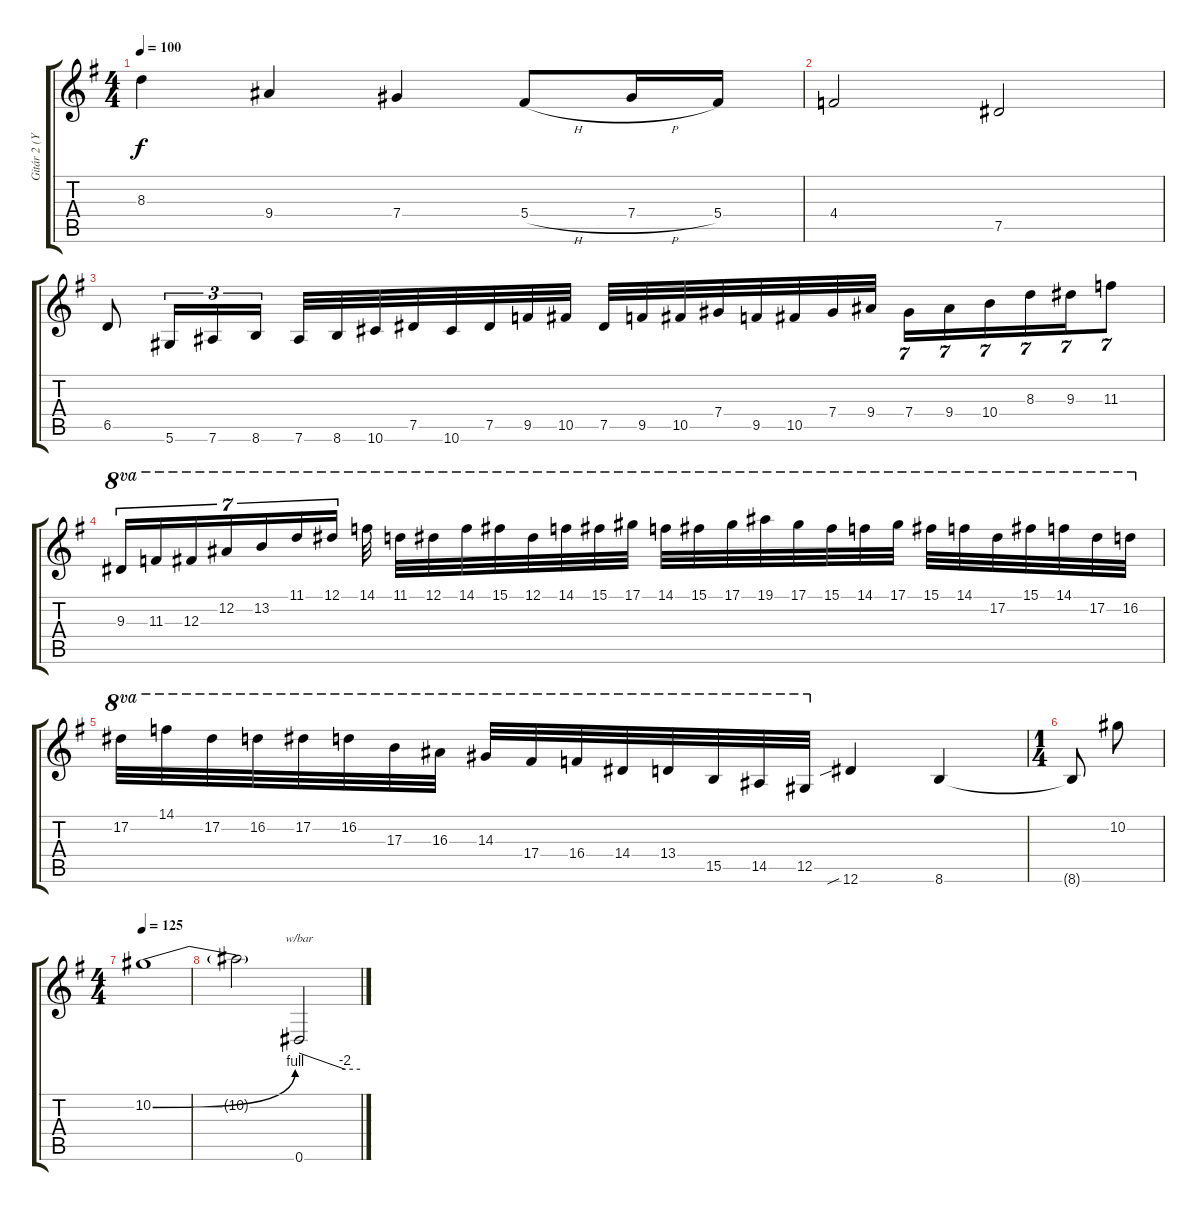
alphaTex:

\track ("Gitár 2 (Yngwie Mamsteen)" "Gitár 2 (Y") {instrument distortionguitar}
\staff {score tabs}
\tuning (Eb4 Bb3 Gb3 Db3 Ab2 Eb2) {hide}
\ts (4 4)
\tempo 100
\clef g2
\ks g
8.3.4{dy f} 9.4.4 7.4.4 5.4{h}.8 7.4{h}.16 5.4.16 |
4.4.2 7.5.2 |
6.5.8 5.6.16{tu (3 2)} 7.6.16{tu (3 2)} 8.6.16{tu (3 2)} 7.6.32 8.6.32 10.6.32 7.5.32 10.6.32 7.5.32 9.5.32 10.5.32 7.5.32 9.5.32 10.5.32 7.4.32 9.5.32 10.5.32 7.4.32 9.4.32 7.4.16{tu (7 4)} 9.4.16{tu (7 4)} 10.4.16{tu (7 4)} 8.3.16{tu (7 4)} 9.3.16{tu (7 4)} 11.3.8{tu (7 4)} |
9.3.16{tu (7 4) ot 8va} 11.3.16{tu (7 4) ot 8va} 12.3.16{tu (7 4) ot 8va} 12.2.16{tu (7 4) ot 8va} 13.2.16{tu (7 4) ot 8va} 11.1.16{tu (7 4) ot 8va} 12.1.16{tu (7 4) ot 8va} 14.1.32{ot 8va} 11.1.32{ot 8va} 12.1.32{ot 8va} 14.1.32{ot 8va} 15.1.32{ot 8va} 12.1.32{ot 8va} 14.1.32{ot 8va} 15.1.32{ot 8va} 17.1.32{ot 8va} 14.1.32{ot 8va} 15.1.32{ot 8va} 17.1.32{ot 8va} 19.1.32{ot 8va} 17.1.32{ot 8va} 15.1.32{ot 8va} 14.1.32{ot 8va} 17.1.32{ot 8va} 15.1.32{ot 8va} 14.1.32{ot 8va} 17.2.32{ot 8va} 15.1.32{ot 8va} 14.1.32{ot 8va} 17.2.32{ot 8va} 16.2.32{ot 8va} |
17.2.32{ot 8va} 14.1.32{ot 8va} 17.2.32{ot 8va} 16.2.32{ot 8va} 17.2.32{ot 8va} 16.2.32{ot 8va} 17.3.32{ot 8va} 16.3.32{ot 8va} 14.3.32{ot 8va} 17.4.32{ot 8va} 16.4.32{ot 8va} 14.4.32{ot 8va} 13.4.32{ot 8va} 15.5.32{ot 8va} 14.5.32{ot 8va} 12.5.32{ot 8va} 12.6{sib}.4 8.6.4 |
\ts (1 4)
8.6{t}.8{beam split} 10.2.8 |
\ts (4 4)
\tempo 125
10.2{be (bend 0 0 60 4)}.1 |
10.2{t}.2 0.6.2{tbe (custom default 0 0 45 -8 60 -8)}
